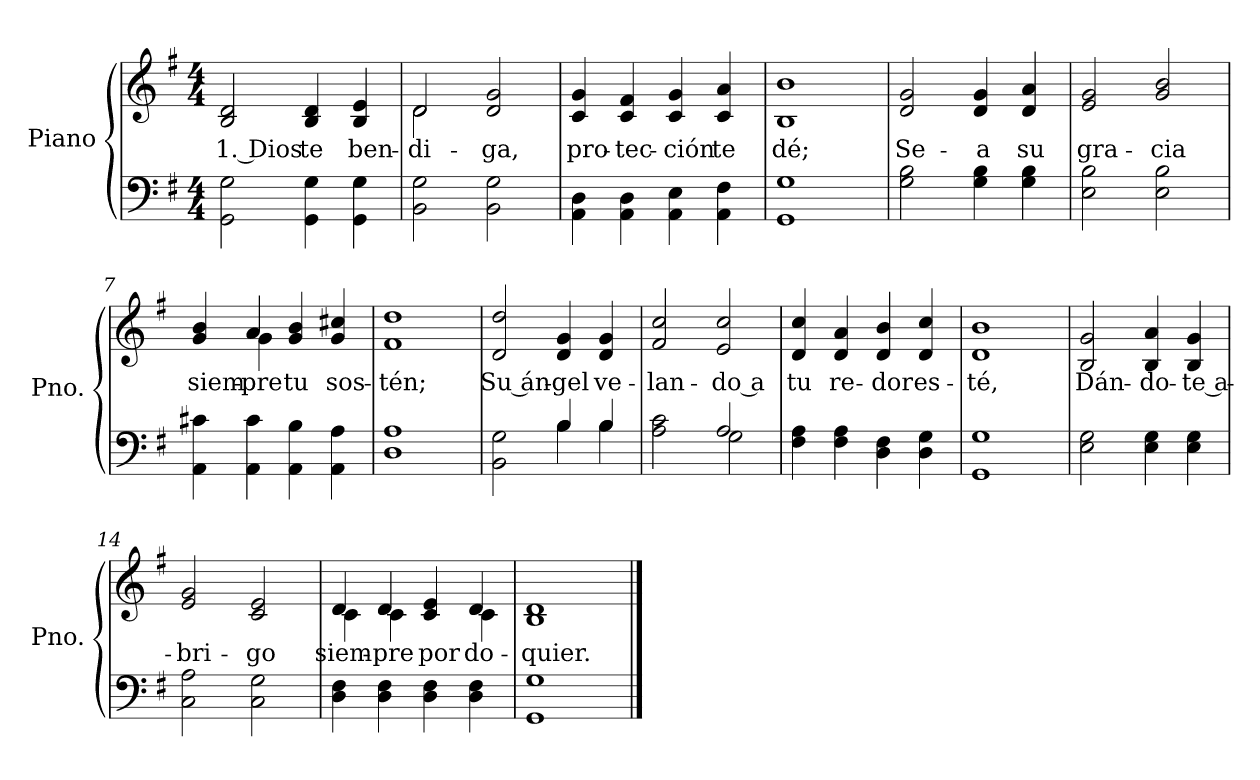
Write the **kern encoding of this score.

**kern	**kern	**text
*part1	*part1	*part1
*staff2	*staff1	*staff1
*I"Piano	*	*
*I'Pno.	*	*
*stria5	*stria5	*
*clefF4	*clefG2	*
*k[f#]	*k[f#]	*
*M4/4	*M4/4	*
=1	=1	=1
!	!	!LO:LY:b
2GG\ 2G\	2B/ 2d/	1. Dios
!	!	!LO:LY:b
4GG\ 4G\	4B/ 4d/	te
!	!	!LO:LY:b
4GG\ 4G\	4B/ 4e/	ben-
=2	=2	=2
!	!	!LO:LY:b
*	*^	*
2BB\ 2G\	2d/	2d\	-di-
!	!	!	!LO:LY:b
2BB\ 2G\	2d/ 2g/	2ryy	-ga,
=3	=3	=3	=3
!	!	!	!LO:LY:b
*	*v	*v	*
4AA\ 4D\	4c/ 4g/	pro-
!	!	!LO:LY:b
4AA\ 4D\	4c/ 4f#/	-tec-
!	!	!LO:LY:b
4AA\ 4E\	4c/ 4g/	-ción
!	!	!LO:LY:b
4AA\ 4F#\	4c/ 4a/	te
=4	=4	=4
!	!	!LO:LY:b
1GG 1G	1B 1b	dé;
=5	=5	=5
!	!	!LO:LY:b
2G\ 2B\	2d/ 2g/	Se-
!	!	!LO:LY:b
4G\ 4B\	4d/ 4g/	-a
!	!	!LO:LY:b
4G\ 4B\	4d/ 4a/	su
!!LO:LB:g=z
=6	=6	=6
!	!	!LO:LY:b
2E\ 2B\	2e/ 2g/	gra-
!	!	!LO:LY:b
2E\ 2B\	2g/ 2b/	-cia
=7	=7	=7
!	!	!LO:LY:b
*	*^	*
4AA\ 4c#X\	4g/ 4b/	4ryy	siem-
!	!	!	!LO:LY:b
4AA\ 4c#\	4a/	4g\	-pre
!	!	!	!LO:LY:b
4AA\ 4B\	4g/ 4b/	2ryy	tu
!	!	!	!LO:LY:b
4AA\ 4A\	4g/ 4cc#X/	.	sos-
*	*v	*v	*
=8	=8	=8
!	!	!LO:LY:b
1D 1A	1f# 1dd	-tén;
=9	=9	=9
*^	*	*
!	!	!	!LO:LY:b
2BB\ 2G\	2ryy	2d/ 2dd/	Su án-
!	!	!	!LO:LY:b
4B/	4B\	4d/ 4g/	-gel
!	!	!	!LO:LY:b
4B/	4B\	4d/ 4g/	ve-
=10	=10	=10	=10
!	!	!	!LO:LY:b
2A\ 2c\	2ryy	2f#/ 2cc/	-lan-
!	!	!	!LO:LY:b
2A/	2G\	2e/ 2cc/	-do a
!!LO:LB:g=z
=11	=11	=11	=11
!	!	!	!LO:LY:b
*v	*v	*	*
4F#\ 4A\	4d/ 4cc/	tu
!	!	!LO:LY:b
4F#\ 4A\	4d/ 4a/	re-
!	!	!LO:LY:b
4D\ 4F#\	4d/ 4b/	-dor
!	!	!LO:LY:b
4D\ 4G\	4d/ 4cc/	es-
=12	=12	=12
!	!	!LO:LY:b
1GG 1G	1d 1b	-té,
=13	=13	=13
!	!	!LO:LY:b
2E\ 2G\	2B/ 2g/	Dán-
!	!	!LO:LY:b
4E\ 4G\	4B/ 4a/	-do-
!	!	!LO:LY:b
4E\ 4G\	4B/ 4g/	-te a-
=14	=14	=14
!	!	!LO:LY:b
2C\ 2A\	2e/ 2g/	-bri-
!	!	!LO:LY:b
2C\ 2G\	2c/ 2e/	-go
=15	=15	=15
!	!	!LO:LY:b
*	*^	*
4D\ 4F#\	4d/	4c\	siem-
!	!	!	!LO:LY:b
4D\ 4F#\	4d/	4c\	-pre
!	!	!	!LO:LY:b
4D\ 4F#\	4c/ 4e/	4ryy	por
!	!	!	!LO:LY:b
4D\ 4F#\	4d/	4c\	do-
=16	=16	=16	=16
!	!	!	!LO:LY:b
*	*v	*v	*
1GG 1G	1B 1d	-quier.
==	==	==
*-	*-	*-
